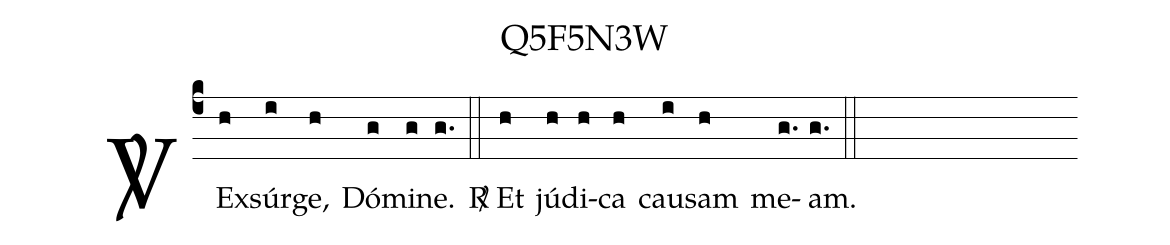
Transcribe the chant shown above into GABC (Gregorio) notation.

name: Q5F5N3W;
%%
(c4) <sp>V/</sp> Ex(h)súr(i)ge,(h) Dó(g)mi(g)ne.(g.) (::)
<sp>R/</sp> Et(h) jú(h)di(h)ca(h) cau(i)sam(h) me(g.)am.(g.) (::)
